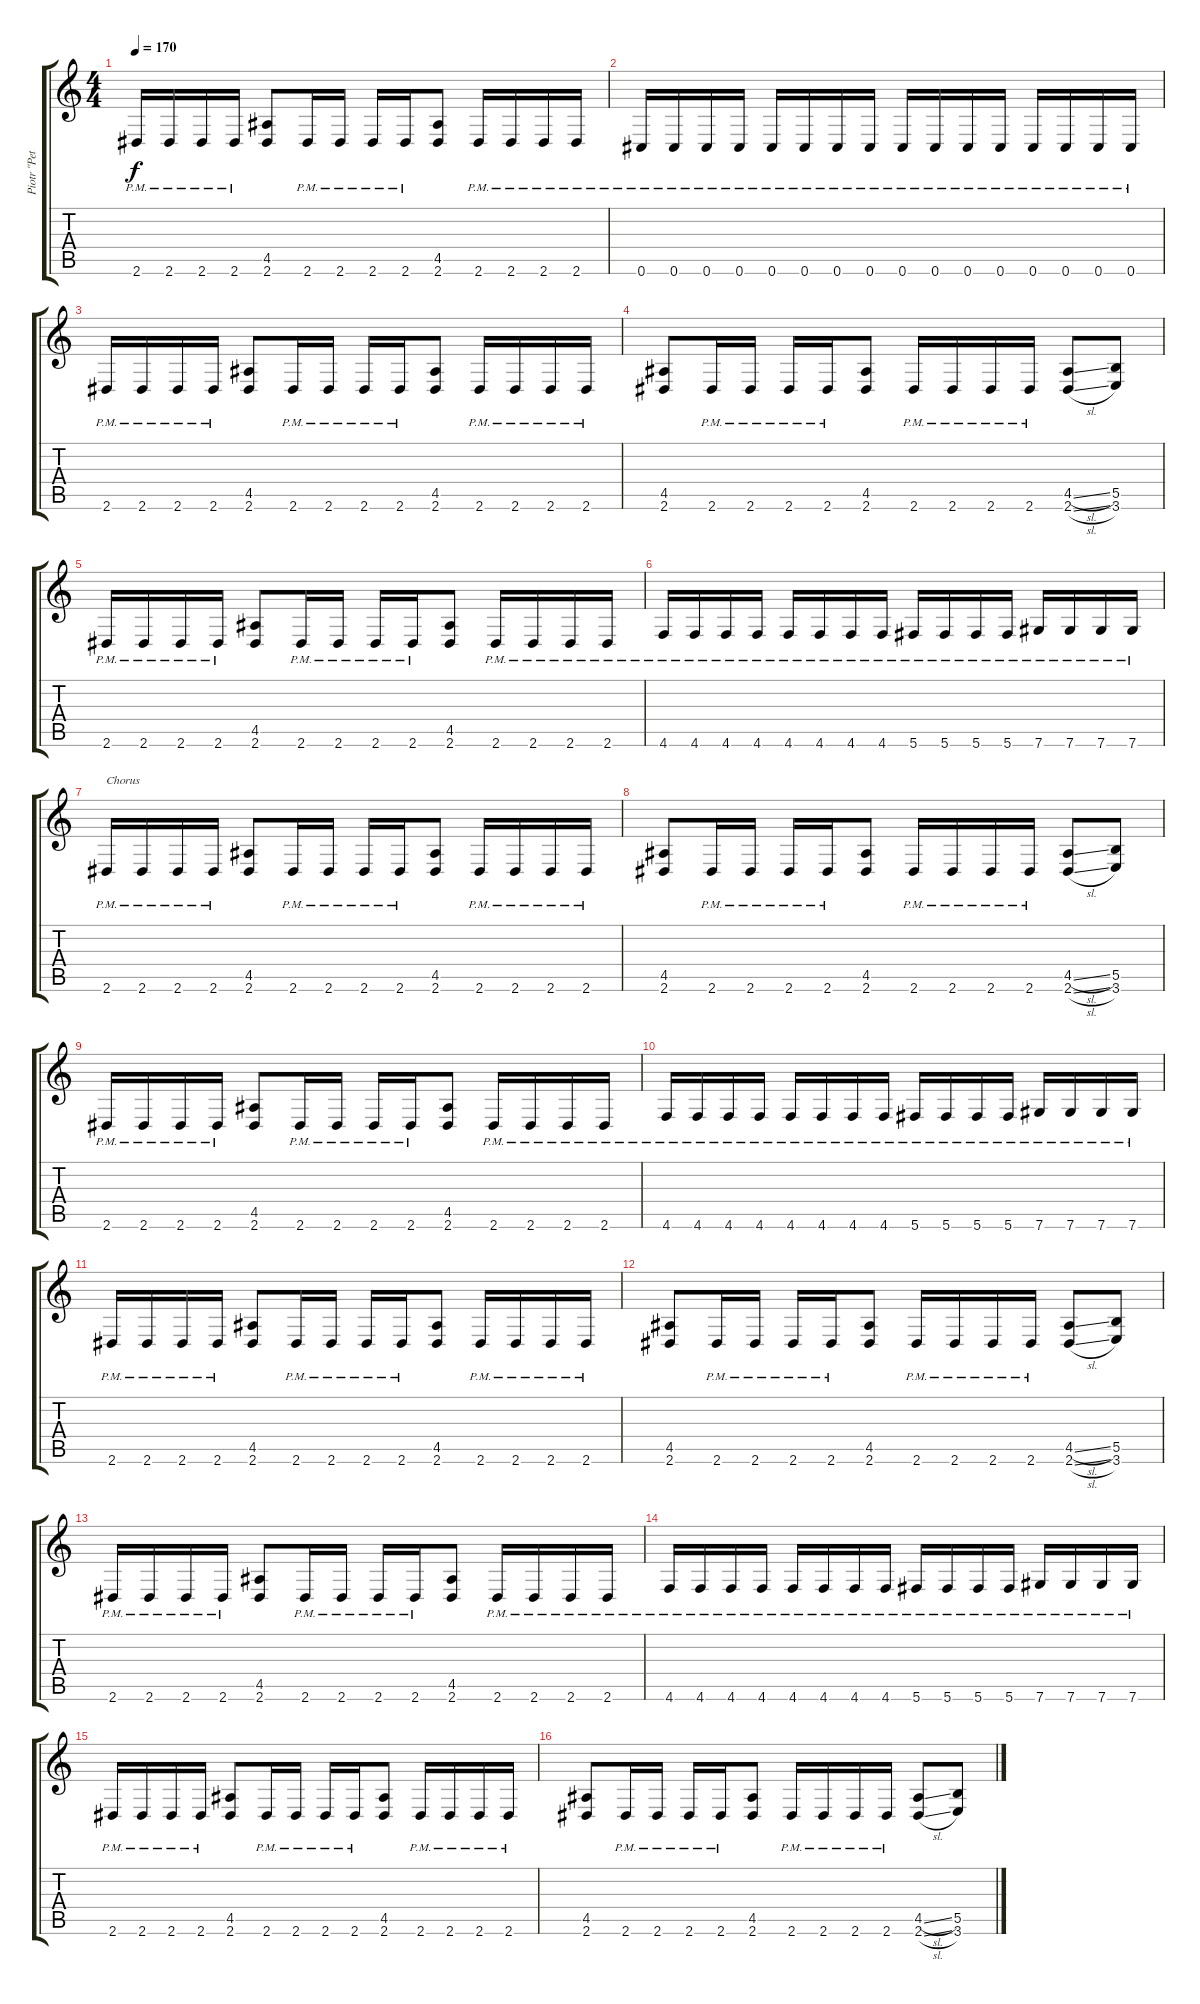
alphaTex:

\track ("Piotr \"Peter\" Wiwczarek (Rythm)" "Piotr \"Pet") {instrument distortionguitar}
\staff {score tabs}
\tuning (Db4 Ab3 E3 B2 Gb2 Db2) {hide}
\ts (4 4)
\tempo 170
\clef g2
\ks c
2.6{pm}.16{dy f} 2.6{pm}.16 2.6{pm}.16 2.6{pm}.16 (4.5 2.6).8 2.6{pm}.16 2.6{pm}.16 2.6{pm}.16 2.6{pm}.16 (4.5 2.6).8 2.6{pm}.16 2.6{pm}.16 2.6{pm}.16 2.6{pm}.16 |
0.6{pm}.16 0.6{pm}.16 0.6{pm}.16 0.6{pm}.16 0.6{pm}.16 0.6{pm}.16 0.6{pm}.16 0.6{pm}.16 0.6{pm}.16 0.6{pm}.16 0.6{pm}.16 0.6{pm}.16 0.6{pm}.16 0.6{pm}.16 0.6{pm}.16 0.6{pm}.16 |
2.6{pm}.16 2.6{pm}.16 2.6{pm}.16 2.6{pm}.16 (4.5 2.6).8 2.6{pm}.16 2.6{pm}.16 2.6{pm}.16 2.6{pm}.16 (4.5 2.6).8 2.6{pm}.16 2.6{pm}.16 2.6{pm}.16 2.6{pm}.16 |
(4.5 2.6).8 2.6{pm}.16 2.6{pm}.16 2.6{pm}.16 2.6{pm}.16 (4.5 2.6).8 2.6{pm}.16 2.6{pm}.16 2.6{pm}.16 2.6{pm}.16 (4.5{sl} 2.6{sl}).8 (5.5 3.6).8 |
2.6{pm}.16 2.6{pm}.16 2.6{pm}.16 2.6{pm}.16 (4.5 2.6).8 2.6{pm}.16 2.6{pm}.16 2.6{pm}.16 2.6{pm}.16 (4.5 2.6).8 2.6{pm}.16 2.6{pm}.16 2.6{pm}.16 2.6{pm}.16 |
4.6{pm}.16 4.6{pm}.16 4.6{pm}.16 4.6{pm}.16 4.6{pm}.16 4.6{pm}.16 4.6{pm}.16 4.6{pm}.16 5.6{pm}.16 5.6{pm}.16 5.6{pm}.16 5.6{pm}.16 7.6{pm}.16 7.6{pm}.16 7.6{pm}.16 7.6{pm}.16 |
2.6{pm}.16{txt "Chorus"} 2.6{pm}.16 2.6{pm}.16 2.6{pm}.16 (4.5 2.6).8 2.6{pm}.16 2.6{pm}.16 2.6{pm}.16 2.6{pm}.16 (4.5 2.6).8 2.6{pm}.16 2.6{pm}.16 2.6{pm}.16 2.6{pm}.16 |
(4.5 2.6).8 2.6{pm}.16 2.6{pm}.16 2.6{pm}.16 2.6{pm}.16 (4.5 2.6).8 2.6{pm}.16 2.6{pm}.16 2.6{pm}.16 2.6{pm}.16 (4.5{sl} 2.6{sl}).8 (5.5 3.6).8 |
2.6{pm}.16 2.6{pm}.16 2.6{pm}.16 2.6{pm}.16 (4.5 2.6).8 2.6{pm}.16 2.6{pm}.16 2.6{pm}.16 2.6{pm}.16 (4.5 2.6).8 2.6{pm}.16 2.6{pm}.16 2.6{pm}.16 2.6{pm}.16 |
4.6{pm}.16 4.6{pm}.16 4.6{pm}.16 4.6{pm}.16 4.6{pm}.16 4.6{pm}.16 4.6{pm}.16 4.6{pm}.16 5.6{pm}.16 5.6{pm}.16 5.6{pm}.16 5.6{pm}.16 7.6{pm}.16 7.6{pm}.16 7.6{pm}.16 7.6{pm}.16 |
2.6{pm}.16 2.6{pm}.16 2.6{pm}.16 2.6{pm}.16 (4.5 2.6).8 2.6{pm}.16 2.6{pm}.16 2.6{pm}.16 2.6{pm}.16 (4.5 2.6).8 2.6{pm}.16 2.6{pm}.16 2.6{pm}.16 2.6{pm}.16 |
(4.5 2.6).8 2.6{pm}.16 2.6{pm}.16 2.6{pm}.16 2.6{pm}.16 (4.5 2.6).8 2.6{pm}.16 2.6{pm}.16 2.6{pm}.16 2.6{pm}.16 (4.5{sl} 2.6{sl}).8 (5.5 3.6).8 |
2.6{pm}.16 2.6{pm}.16 2.6{pm}.16 2.6{pm}.16 (4.5 2.6).8 2.6{pm}.16 2.6{pm}.16 2.6{pm}.16 2.6{pm}.16 (4.5 2.6).8 2.6{pm}.16 2.6{pm}.16 2.6{pm}.16 2.6{pm}.16 |
4.6{pm}.16 4.6{pm}.16 4.6{pm}.16 4.6{pm}.16 4.6{pm}.16 4.6{pm}.16 4.6{pm}.16 4.6{pm}.16 5.6{pm}.16 5.6{pm}.16 5.6{pm}.16 5.6{pm}.16 7.6{pm}.16 7.6{pm}.16 7.6{pm}.16 7.6{pm}.16 |
2.6{pm}.16 2.6{pm}.16 2.6{pm}.16 2.6{pm}.16 (4.5 2.6).8 2.6{pm}.16 2.6{pm}.16 2.6{pm}.16 2.6{pm}.16 (4.5 2.6).8 2.6{pm}.16 2.6{pm}.16 2.6{pm}.16 2.6{pm}.16 |
(4.5 2.6).8 2.6{pm}.16 2.6{pm}.16 2.6{pm}.16 2.6{pm}.16 (4.5 2.6).8 2.6{pm}.16 2.6{pm}.16 2.6{pm}.16 2.6{pm}.16 (4.5{sl} 2.6{sl}).8 (5.5 3.6).8
